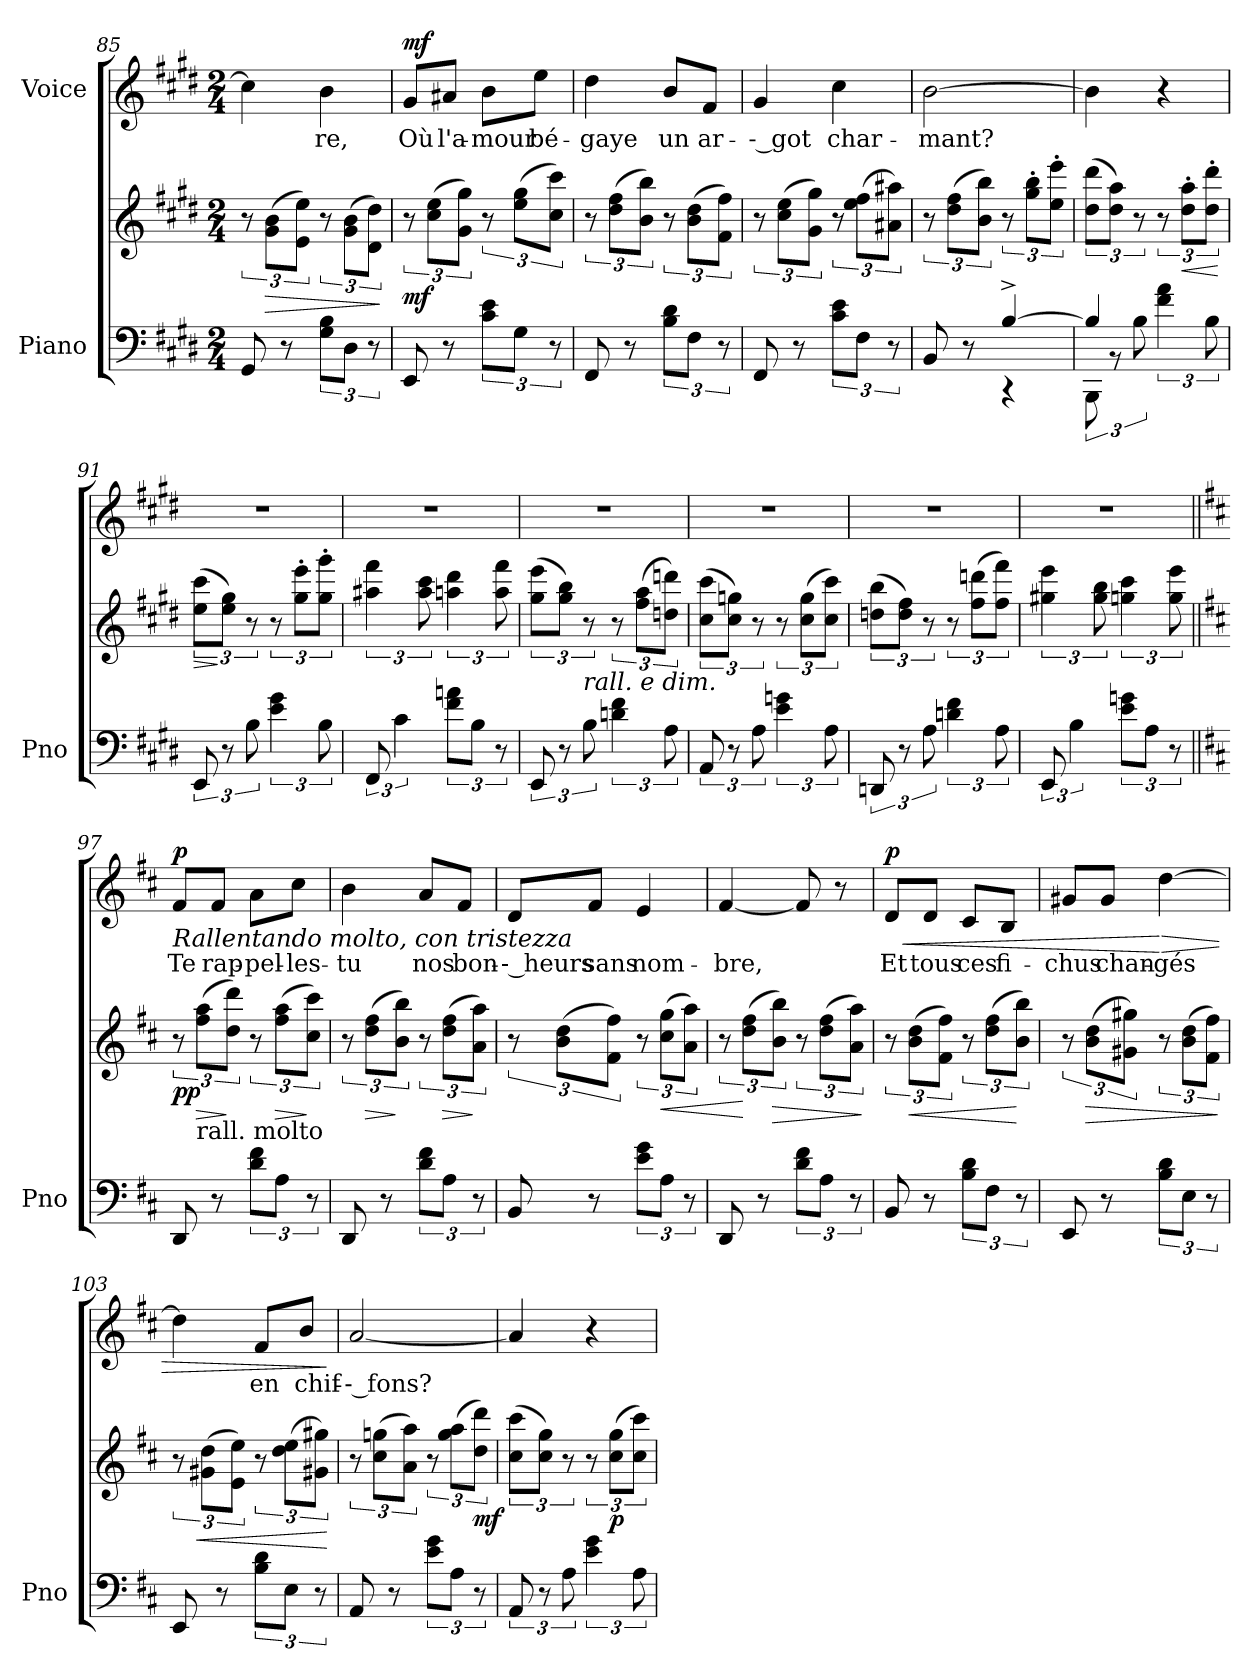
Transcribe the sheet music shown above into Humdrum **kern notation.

**kern	**kern	**dynam	**kern	**text	**dynam
*part2	*part2	*part2	*part1	*part1	*part1
*staff3	*staff2	*staff2/3	*staff1	*staff1	*staff1
*I"Piano	*	*	*I"Voice	*	*
*I'Pno	*	*	*	*	*
*clefF4	*clefG2	*	*clefG2	*	*
*k[f#c#g#d#]	*k[f#c#g#d#]	*	*k[f#c#g#d#]	*	*
*M2/4	*M2/4	*	*M2/4	*	*
=85	=85	=85	=85	=85	=85
8GG#/	12r	.	4cc#\]	.	.
!	!	!LO:HP:b	!	!	!
.	(12g#\ 12b\L	>	.	.	.
8r	.	.	.	.	.
.	12e\ 12ee\J)	.	.	.	.
!	!	!	!	!LO:LY:b	!
12G#\ 12B\L	12r	.	4b\	-re,	.
12D#\J	(12g#\ 12b\L	.	.	.	.
12r	12d#\ 12dd#\J)	.	.	.	.
.	.	]	.	.	.
=86	=86	=86	=86	=86	=86
!	!	!LO:DY:b	!	!LO:LY:b	!LO:DY:a
8EE/	12r	mf	8g#/L	Où	mf
.	(12cc#\ 12ee\L	.	.	.	.
!	!	!	!	!LO:LY:b	!
8r	.	.	8a#X/J	l'a-	.
.	12g#\ 12gg#\J)	.	.	.	.
!	!	!	!	!LO:LY:b	!
12c#\ 12e\L	12r	.	8b\L	-mour	.
12G#\J	(12ee\ 12gg#\L	.	.	.	.
!	!	!	!	!LO:LY:b	!
.	.	.	8ee\J	bé-	.
12r	12cc#\ 12ccc#\J)	.	.	.	.
=87	=87	=87	=87	=87	=87
!	!	!	!	!LO:LY:b	!
8FF#/	12r	.	4dd#\	-gaye	.
.	(12dd#\ 12ff#\L	.	.	.	.
8r	.	.	.	.	.
.	12b\ 12bb\J)	.	.	.	.
!	!	!	!	!LO:LY:b	!
12B\ 12d#\L	12r	.	8b/L	un	.
12F#\J	(12b\ 12dd#\L	.	.	.	.
!	!	!	!	!LO:LY:b	!
.	.	.	8f#/J	ar-	.
12r	12f#\ 12ff#\J)	.	.	.	.
!!LO:LB:g=z
=88	=88	=88	=88	=88	=88
!	!	!	!	!LO:LY:b	!
8FF#/	12r	.	4g#/	-- got	.
.	(12cc#\ 12ee\L	.	.	.	.
8r	.	.	.	.	.
.	12g#\ 12gg#\J)	.	.	.	.
!	!	!	!	!LO:LY:b	!
12c#\ 12e\L	12r	.	4cc#\	char-	.
12F#\J	(12ee\ 12ff#\L	.	.	.	.
12r	12a#X\ 12aa#X\J)	.	.	.	.
=89	=89	=89	=89	=89	=89
*^	*	*	*	*	*
!	!	!	!	!	!LO:LY:b	!
8BB/	4ryy	12r	.	[2b\	-mant?	.
.	.	(12dd#\ 12ff#\L	.	.	.	.
8r	.	.	.	.	.	.
.	.	12b\ 12bb\J)	.	.	.	.
[4B^/	4r	12r	.	.	.	.
.	.	12gg#\' 12bb\'L	.	.	.	.
!	!	!	!LO:DY:b	!	!	!
!	!	!	!LO:DY:n=1:b	!	!	!
.	.	12ee\' 12eee\'J	other-dynamics f	.	.	.
=90	=90	=90	=90	=90	=90	=90
4B/]	12BBB\	(12dd#\ 12ddd#\L	.	4b\]	.	.
.	12r	12dd#\ 12aa\J)	.	.	.	.
.	12B\	12r	.	.	.	.
4ryy	6f#\ 6a\	12r	.	4r	.	.
!	!	!	!LO:HP:b	!	!	!
.	.	12dd#\' 12aa\'L	<	.	.	.
.	12B\	12dd#\' 12ddd#\'J	.	.	.	.
*v	*v	*	*	*	*	*
.	.	[	.	.	.
=91	=91	=91	=91	=91	=91
!	!	!LO:HP:b	!	!	!
12EE/	(12ee\ 12ccc#\L	>	2r	.	.
12r	12ee\ 12gg#\J)	]	.	.	.
12B\	12r	.	.	.	.
6e\ 6g#\	12r	.	.	.	.
.	12gg#\' 12eee\'L	.	.	.	.
12B\	12gg#\' 12ggg#\'J	.	.	.	.
=92	=92	=92	=92	=92	=92
12FF#/	6aa#X\ 6fff#\	.	2r	.	.
6c#\	.	.	.	.	.
.	12aa#\ 12ccc#\	.	.	.	.
12f#\ 12an\L	6aan\ 6ddd#\	.	.	.	.
12B\J	.	.	.	.	.
12r	12aa\ 12fff#\	.	.	.	.
=93	=93	=93	=93	=93	=93
*^	*	*	*	*	*
12EE/	4ryy	(12gg#\ 12eee\L	.	2r	.	.
12r	.	12gg#\ 12bb\J)	.	.	.	.
!	!	!LO:TX:b:i:t=rall. e  dim.	!	!	!	!
12B\	.	12r	.	.	.	.
6dn\ 6f#\	4ryy	12r	.	.	.	.
.	.	(12ff#\ 12aa\L	.	.	.	.
12A\	.	12ddn\ 12dddn\J)	.	.	.	.
!!LO:LB:g=z
=94	=94	=94	=94	=94	=94	=94
12AA/	4ryy	(12cc#\ 12ccc#\L	.	2r	.	.
12r	.	12cc#\ 12ggn\J)	.	.	.	.
12A\	.	12r	.	.	.	.
6e\ 6gn\	4ryy	12r	.	.	.	.
.	.	(12cc#\ 12gg\L	.	.	.	.
12A\	.	12cc#\ 12ccc#\J)	.	.	.	.
=95	=95	=95	=95	=95	=95	=95
12DDn/	4ryy	(12ddn\ 12bb\L	.	2r	.	.
12r	.	12dd\ 12ff#\J)	.	.	.	.
12A\	.	12r	.	.	.	.
6dn\ 6f#\	4ryy	12r	.	.	.	.
.	.	(12ff#\ 12dddn\L	.	.	.	.
12A\	.	12ff#\ 12fff#\J)	.	.	.	.
*v	*v	*	*	*	*	*
=96	=96	=96	=96	=96	=96
12EE/	6gg#X\ 6eee\	.	2r	.	.
6B\	.	.	.	.	.
.	12gg#\ 12bb\	.	.	.	.
12e\ 12gn\L	6ggn\ 6ccc#\	.	.	.	.
12A\J	.	.	.	.	.
12r	12gg\ 12eee\	.	.	.	.
=97||	=97||	=97||	=97||	=97||	=97||
*k[f#c#]	*k[f#c#]	*	*k[f#c#]	*	*
!	!	!	!LO:TX:b:i:t=Rallentando molto, con tristezza	!	!
!	!	!LO:DY:b	!	!LO:LY:b	!LO:DY:a
8DD/	12r	pp	8f#/L	Te	p
!	!LO:TX:b:t=rall. molto	!	!	!	!
!	!	!LO:HP:b	!	!	!
.	(12ff#\ 12aa\L	>	.	.	.
!	!	!	!	!LO:LY:b	!
8r	.	.	8f#/J	rap-	.
.	12dd\ 12ddd\J)	]	.	.	.
!	!	!	!	!LO:LY:b	!
12d\ 12f#\L	12r	.	8a\L	-pel-	.
!	!	!LO:HP:b	!	!	!
12A\J	(12ff#\ 12aa\L	>	.	.	.
!	!	!	!	!LO:LY:b	!
.	.	.	8cc#\J	-les-	.
12r	12cc#\ 12ccc#\J)	]	.	.	.
=98	=98	=98	=98	=98	=98
!	!	!	!	!LO:LY:b	!
8DD/	12r	.	4b\	-tu	.
!	!	!LO:HP:b	!	!	!
.	(12dd\ 12ff#\L	>	.	.	.
8r	.	.	.	.	.
.	12b\ 12bb\J)	]	.	.	.
!	!	!	!	!LO:LY:b	!
12d\ 12f#\L	12r	.	8a/L	nos	.
!	!	!LO:HP:b	!	!	!
12A\J	(12dd\ 12ff#\L	>	.	.	.
!	!	!	!	!LO:LY:b	!
.	.	.	8f#/J	bon-	.
12r	12a\ 12aa\J)	]	.	.	.
!!LO:PB:g=z
=99	=99	=99	=99	=99	=99
!	!	!	!	!LO:LY:b	!
8BB/	12r	.	8d/L	-- heurs	.
.	(12b\ 12dd\L	.	.	.	.
!	!	!	!	!LO:LY:b	!
8r	.	.	8f#/J	sans	.
.	12f#\ 12ff#\J)	.	.	.	.
!	!	!	!	!LO:LY:b	!
12e\ 12g\L	12r	.	4e/	nom-	.
!	!	!LO:HP:b	!	!	!
12A\J	(12cc#\ 12gg\L	<	.	.	.
12r	12a\ 12aa\J)	.	.	.	.
=100	=100	=100	=100	=100	=100
!	!	!	!	!LO:LY:b	!
8DD/	12r	.	[4f#/	-bre,	.
.	(12dd\ 12ff#\L	[	.	.	.
8r	.	.	.	.	.
!	!	!LO:HP:b	!	!	!
.	12b\ 12bb\J)	>	.	.	.
12d\ 12f#\L	12r	.	8f#/]	.	.
12A\J	(12dd\ 12ff#\L	.	.	.	.
.	.	.	8r	.	.
12r	12a\ 12aa\J)	.	.	.	.
.	.	]	.	.	.
=101	=101	=101	=101	=101	=101
!	!	!	!	!LO:LY:b	!LO:HP:b
!	!	!	!	!	!LO:DY:n=1:a
8BB/	12r	.	8d/L	Et	< p
!	!	!LO:HP:b	!	!	!
.	(12b\ 12dd\L	<	.	.	.
!	!	!	!	!LO:LY:b	!
8r	.	.	8d/J	tous	.
.	12f#\ 12ff#\J)	.	.	.	.
!	!	!	!	!LO:LY:b	!
12B\ 12d\L	12r	.	8c#/L	ces	.
12F#\J	(12dd\ 12ff#\L	.	.	.	.
!	!	!	!	!LO:LY:b	!
.	.	.	8B/J	fi-	.
12r	12b\ 12bb\J)	[	.	.	.
=102	=102	=102	=102	=102	=102
!	!	!	!	!LO:LY:b	!
8EE/	12r	.	8g#X/L	-chus	.
!	!	!LO:HP:b	!	!	!
.	(12b\ 12dd\L	>	.	.	.
!	!	!	!	!LO:LY:b	!
8r	.	.	8g#/J	chan-	.
.	12g#X\ 12gg#X\J)	.	.	.	.
!	!	!	!	!LO:LY:b	!LO:HP:n=1:b
12B\ 12d\L	12r	.	[4dd\	-gés	[ >
12E\J	(12b\ 12dd\L	.	.	.	.
12r	12f#\ 12ff#\J)	.	.	.	.
.	.	]	.	.	.
=103	=103	=103	=103	=103	=103
8EE/	12r	.	4dd\]	.	.
!	!	!LO:HP:b	!	!	!
.	(12g#X\ 12dd\L	<	.	.	.
8r	.	.	.	.	.
.	12e\ 12ee\J)	.	.	.	.
!	!	!	!	!LO:LY:b	!
12B\ 12d\L	12r	.	8f#/L	en	.
12E\J	(12dd\ 12ee\L	.	.	.	.
!	!	!	!	!LO:LY:b	!
.	.	.	8b/J	chif-	.
12r	12g#X\ 12gg#X\J)	.	.	.	.
.	.	[	.	.	]
!!LO:LB:g=z
=104	=104	=104	=104	=104	=104
!	!	!	!	!LO:LY:b	!
8AA/	12r	.	[2a/	-- fons?	.
.	(12cc#\ 12ggn\L	.	.	.	.
8r	.	.	.	.	.
.	12a\ 12aa\J)	.	.	.	.
12e\ 12g\L	12r	.	.	.	.
12A\J	(12gg\ 12aa\L	.	.	.	.
!	!	!LO:DY:b	!	!	!
12r	12dd\ 12ddd\J)	mf	.	.	.
=105	=105	=105	=105	=105	=105
*^	*	*	*	*	*
12AA/	4ryy	(12cc#\ 12ccc#\L	.	4a/]	.	.
12r	.	12cc#\ 12gg\J)	.	.	.	.
12A\	.	12r	.	.	.	.
6e\ 6g\	4ryy	12r	.	4r	.	.
!	!	!	!LO:DY:b	!	!	!
.	.	(12cc#\ 12gg\L	p	.	.	.
12A\	.	12cc#\ 12ccc#\J)	.	.	.	.
*v	*v	*	*	*	*	*
=	=	=	=	=	=
*-	*-	*-	*-	*-	*-
